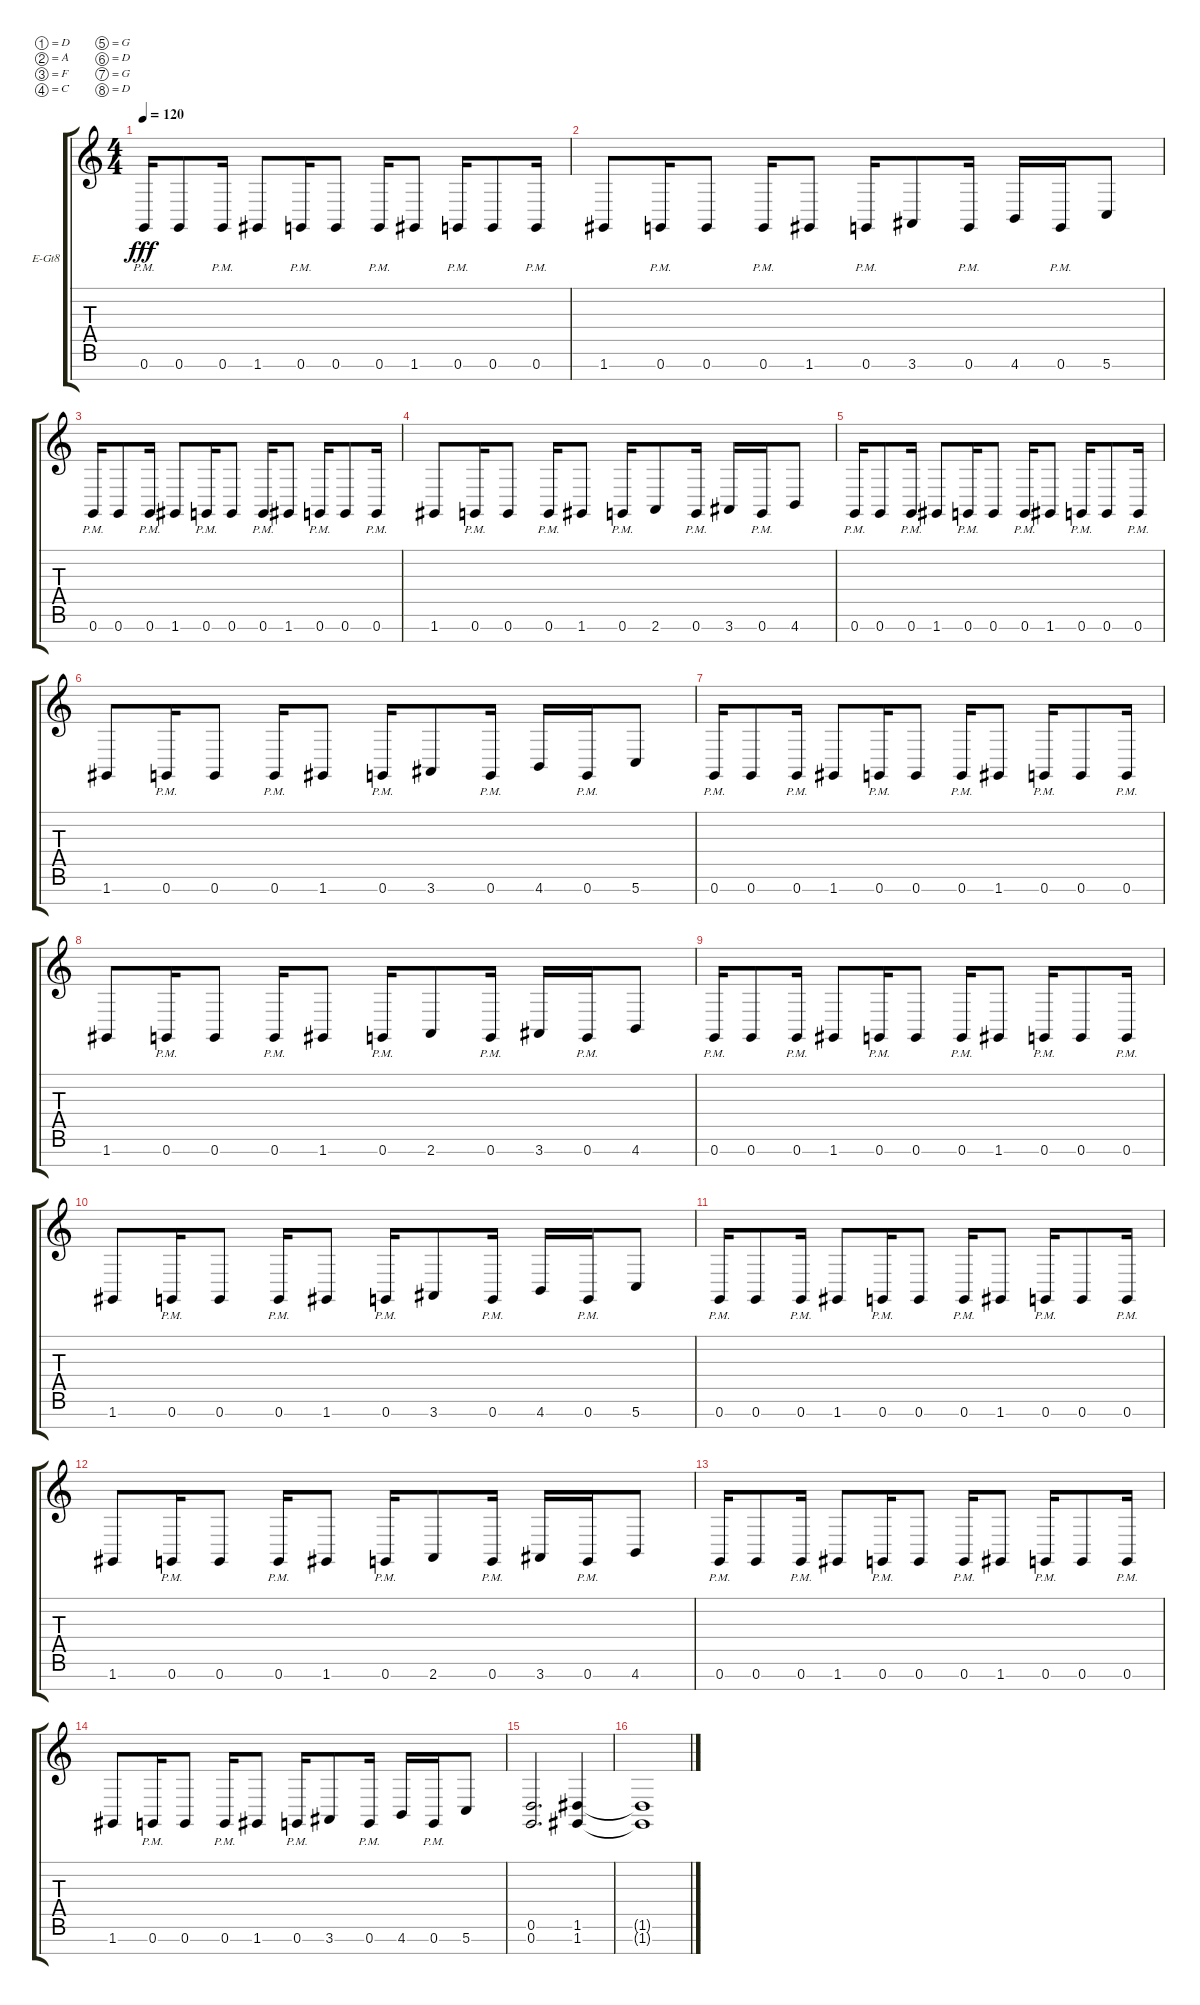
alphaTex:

\bracketExtendMode groupsimilarinstruments
\firstSystemTrackNameOrientation horizontal
\otherSystemsTrackNameOrientation horizontal
\track ("Jae" "E-Gt8") {instrument distortionguitar}
\staff {score tabs}
\tuning (D4 A3 F3 C3 G2 D2 G1 D1)
\ts (4 4)
\tempo 120
\clef g2
\ks c
0.7{pm}.16{dy fff} 0.7.8 0.7{pm}.16 1.7.8 0.7{pm}.16 0.7.8 0.7{pm}.16 1.7.8 0.7{pm}.16 0.7.8 0.7{pm}.16 |
1.7.8 0.7{pm}.16 0.7.8 0.7{pm}.16 1.7.8 0.7{pm}.16 3.7.8 0.7{pm}.16 4.7.16 0.7{pm}.16 5.7.8 |
0.7{pm}.16 0.7.8 0.7{pm}.16 1.7.8 0.7{pm}.16 0.7.8 0.7{pm}.16 1.7.8 0.7{pm}.16 0.7.8 0.7{pm}.16 |
1.7.8 0.7{pm}.16 0.7.8 0.7{pm}.16 1.7.8 0.7{pm}.16 2.7.8 0.7{pm}.16 3.7.16 0.7{pm}.16 4.7.8 |
0.7{pm}.16 0.7.8 0.7{pm}.16 1.7.8 0.7{pm}.16 0.7.8 0.7{pm}.16 1.7.8 0.7{pm}.16 0.7.8 0.7{pm}.16 |
1.7.8 0.7{pm}.16 0.7.8 0.7{pm}.16 1.7.8 0.7{pm}.16 3.7.8 0.7{pm}.16 4.7.16 0.7{pm}.16 5.7.8 |
0.7{pm}.16 0.7.8 0.7{pm}.16 1.7.8 0.7{pm}.16 0.7.8 0.7{pm}.16 1.7.8 0.7{pm}.16 0.7.8 0.7{pm}.16 |
1.7.8 0.7{pm}.16 0.7.8 0.7{pm}.16 1.7.8 0.7{pm}.16 2.7.8 0.7{pm}.16 3.7.16 0.7{pm}.16 4.7.8 |
0.7{pm}.16 0.7.8 0.7{pm}.16 1.7.8 0.7{pm}.16 0.7.8 0.7{pm}.16 1.7.8 0.7{pm}.16 0.7.8 0.7{pm}.16 |
1.7.8 0.7{pm}.16 0.7.8 0.7{pm}.16 1.7.8 0.7{pm}.16 3.7.8 0.7{pm}.16 4.7.16 0.7{pm}.16 5.7.8 |
0.7{pm}.16 0.7.8 0.7{pm}.16 1.7.8 0.7{pm}.16 0.7.8 0.7{pm}.16 1.7.8 0.7{pm}.16 0.7.8 0.7{pm}.16 |
1.7.8 0.7{pm}.16 0.7.8 0.7{pm}.16 1.7.8 0.7{pm}.16 2.7.8 0.7{pm}.16 3.7.16 0.7{pm}.16 4.7.8 |
0.7{pm}.16 0.7.8 0.7{pm}.16 1.7.8 0.7{pm}.16 0.7.8 0.7{pm}.16 1.7.8 0.7{pm}.16 0.7.8 0.7{pm}.16 |
1.7.8 0.7{pm}.16 0.7.8 0.7{pm}.16 1.7.8 0.7{pm}.16 3.7.8 0.7{pm}.16 4.7.16 0.7{pm}.16 5.7.8 |
(0.7 0.6).2{d} (1.7 1.6).4 |
(1.6{t} 1.7{t}).1
